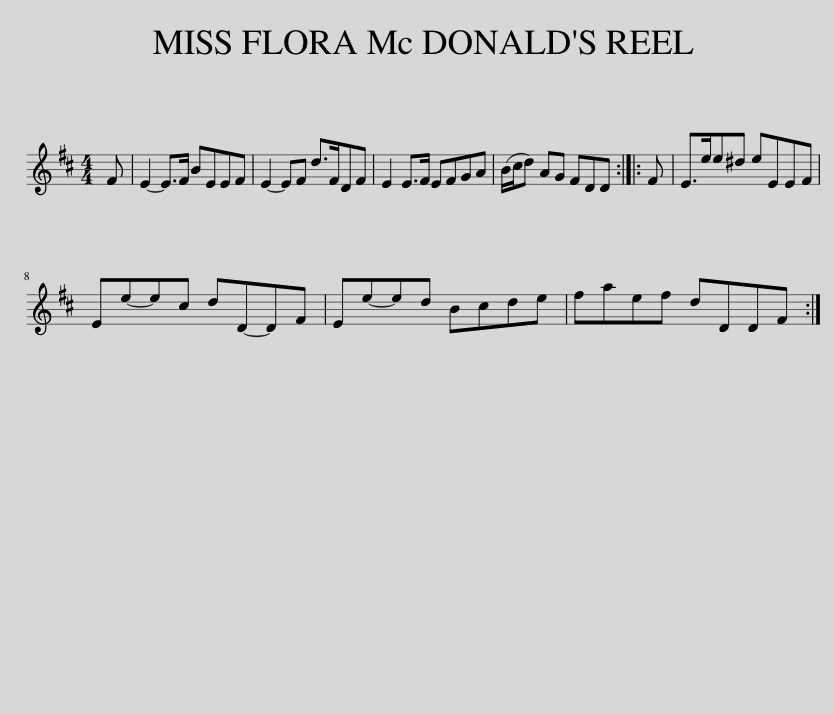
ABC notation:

X:1
L:1/8
M:4/4
I:linebreak $
K:D
V:1 treble
V:1
 F | E2- E>F BEEF | E2- EF d>FDF | E2 E>F EFGA | (B/c/d) AG FDD :: %5
 F | E>ee^d eEEF |$ Ee-ec dD-DF | Ee-ed Bcde | faef dDDF :| %10
